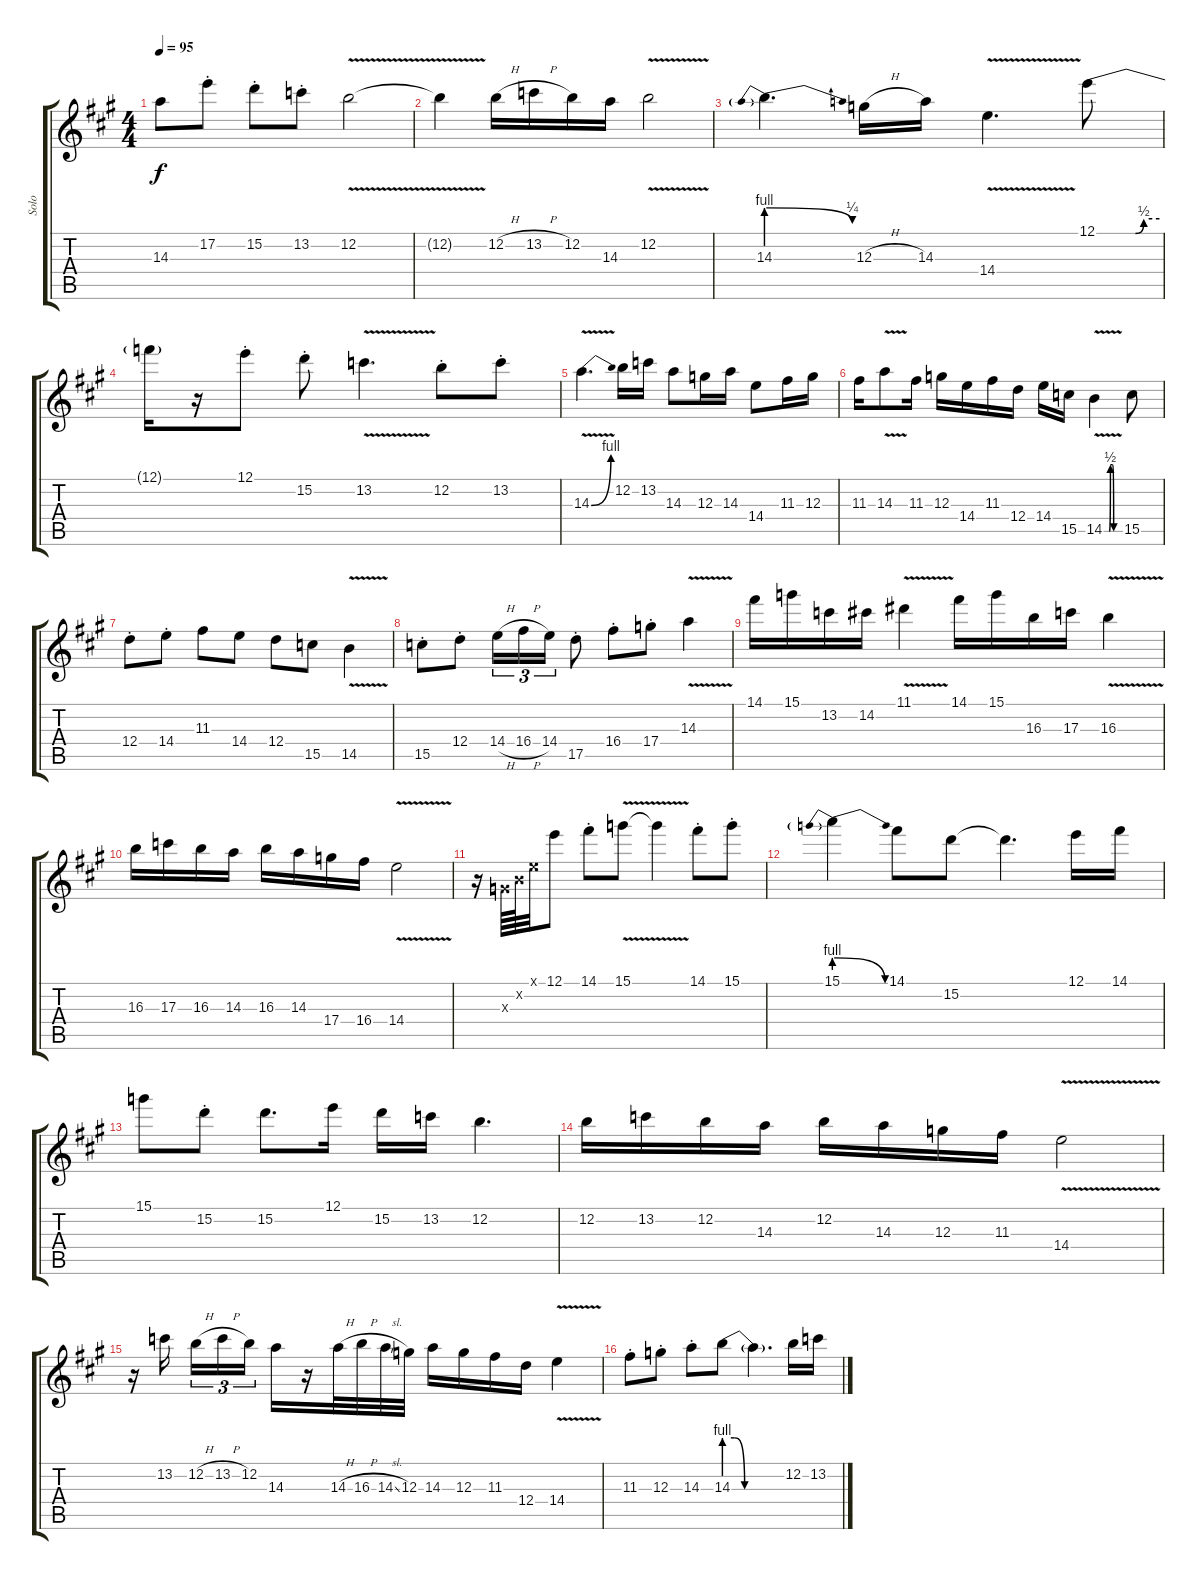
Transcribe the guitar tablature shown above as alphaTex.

\track ("Solo" "Solo") {instrument distortionguitar}
\staff {score tabs}
\tuning (E4 B3 G3 D3 A2 E2) {hide}
\ts (4 4)
\tempo 95
\clef g2
\ks a
14.3{t}.8{dy f} 17.2{st}.8 15.2{st}.8 13.2{st}.8 12.2{v}.2 |
12.2{t}.4 12.2{h}.16 13.2{h}.16 12.2.16 14.3.16 12.2{v}.2 |
14.3{be (prebendrelease 0 4 60 1)}.4{d} 12.3{h}.16 14.3.16 14.4{v}.4{d} 12.1{be (custom 0 0 37 0 45 2 60 2)}.8 |
12.1{t}.16 r.16 12.1{st}.8 15.2{st}.8 13.2{v}.4{d} 12.2{st}.8 13.2{st}.8 |
14.3{be (bend 0 0 60 4) v}.4{d} 12.2.16 13.2.16 14.3.8 12.3.16 14.3.16 14.4.8 11.3.16 12.3.16 |
11.3.16 14.3{v}.8 11.3.16 12.3.16 14.4.16 11.3.16 12.4.16 14.4.16 15.5.16 14.5{be (custom 0 0 20 0 24 2 31 2 36 0 60 0) v}.4 15.5.8 |
12.4{st}.8 14.4{st}.8 11.3.8 14.4.8 12.4.8 15.5.8 14.5{v}.4 |
15.5{st}.8 12.4{st}.8 14.4{h}.16{tu (3 2)} 16.4{h}.16{tu (3 2)} 14.4.16{tu (3 2)} 17.5{st}.8 16.4{st}.8 17.4{st}.8 14.3{v}.4 |
14.1.16 15.1.16 13.2.16 14.2.16 11.1{v}.4 14.1.16 15.1.16 16.3.16 17.3.16 16.3{v}.4 |
16.3.16 17.3.16 16.3.16 14.3.16 16.3.16 14.3.16 17.4.16 16.4.16 14.4{v}.2 |
r.16 0.3{x}.64 0.2{x}.64 0.1{x}.32 12.1.8 14.1{st}.8 15.1{v}.8 15.1{t}.4 14.1{st}.8 15.1{st}.8 |
15.1{be (prebendrelease 0 4 60 0)}.4 14.1.8 15.2.8 15.2{t}.4{d} 12.1.16 14.1.16 |
15.1.8 15.2{st}.8 15.2.8{d} 12.1.16 15.2.16 13.2.16 12.2.4{d} |
12.2.16 13.2.16 12.2.16 14.3.16 12.2.16 14.3.16 12.3.16 11.3.16 14.4{v}.2 |
r.16 13.2.16{beam splitsecondary} 12.2{h}.16{tu (3 2)} 13.2{h}.16{tu (3 2)} 12.2.16{tu (3 2)} 14.3.16 r.16 14.3{h}.32 16.3{h}.32 14.3{sl}.32 12.3.32 14.3.16 12.3.16 11.3.16 12.4.16 14.4{v}.4 |
11.3{st}.8 12.3{st}.8 14.3{st}.8 14.3{be (custom 0 4 10 4 20 0 40 0 60 0)}.8 14.3{t}.4{d} 12.2.16 13.2.16
